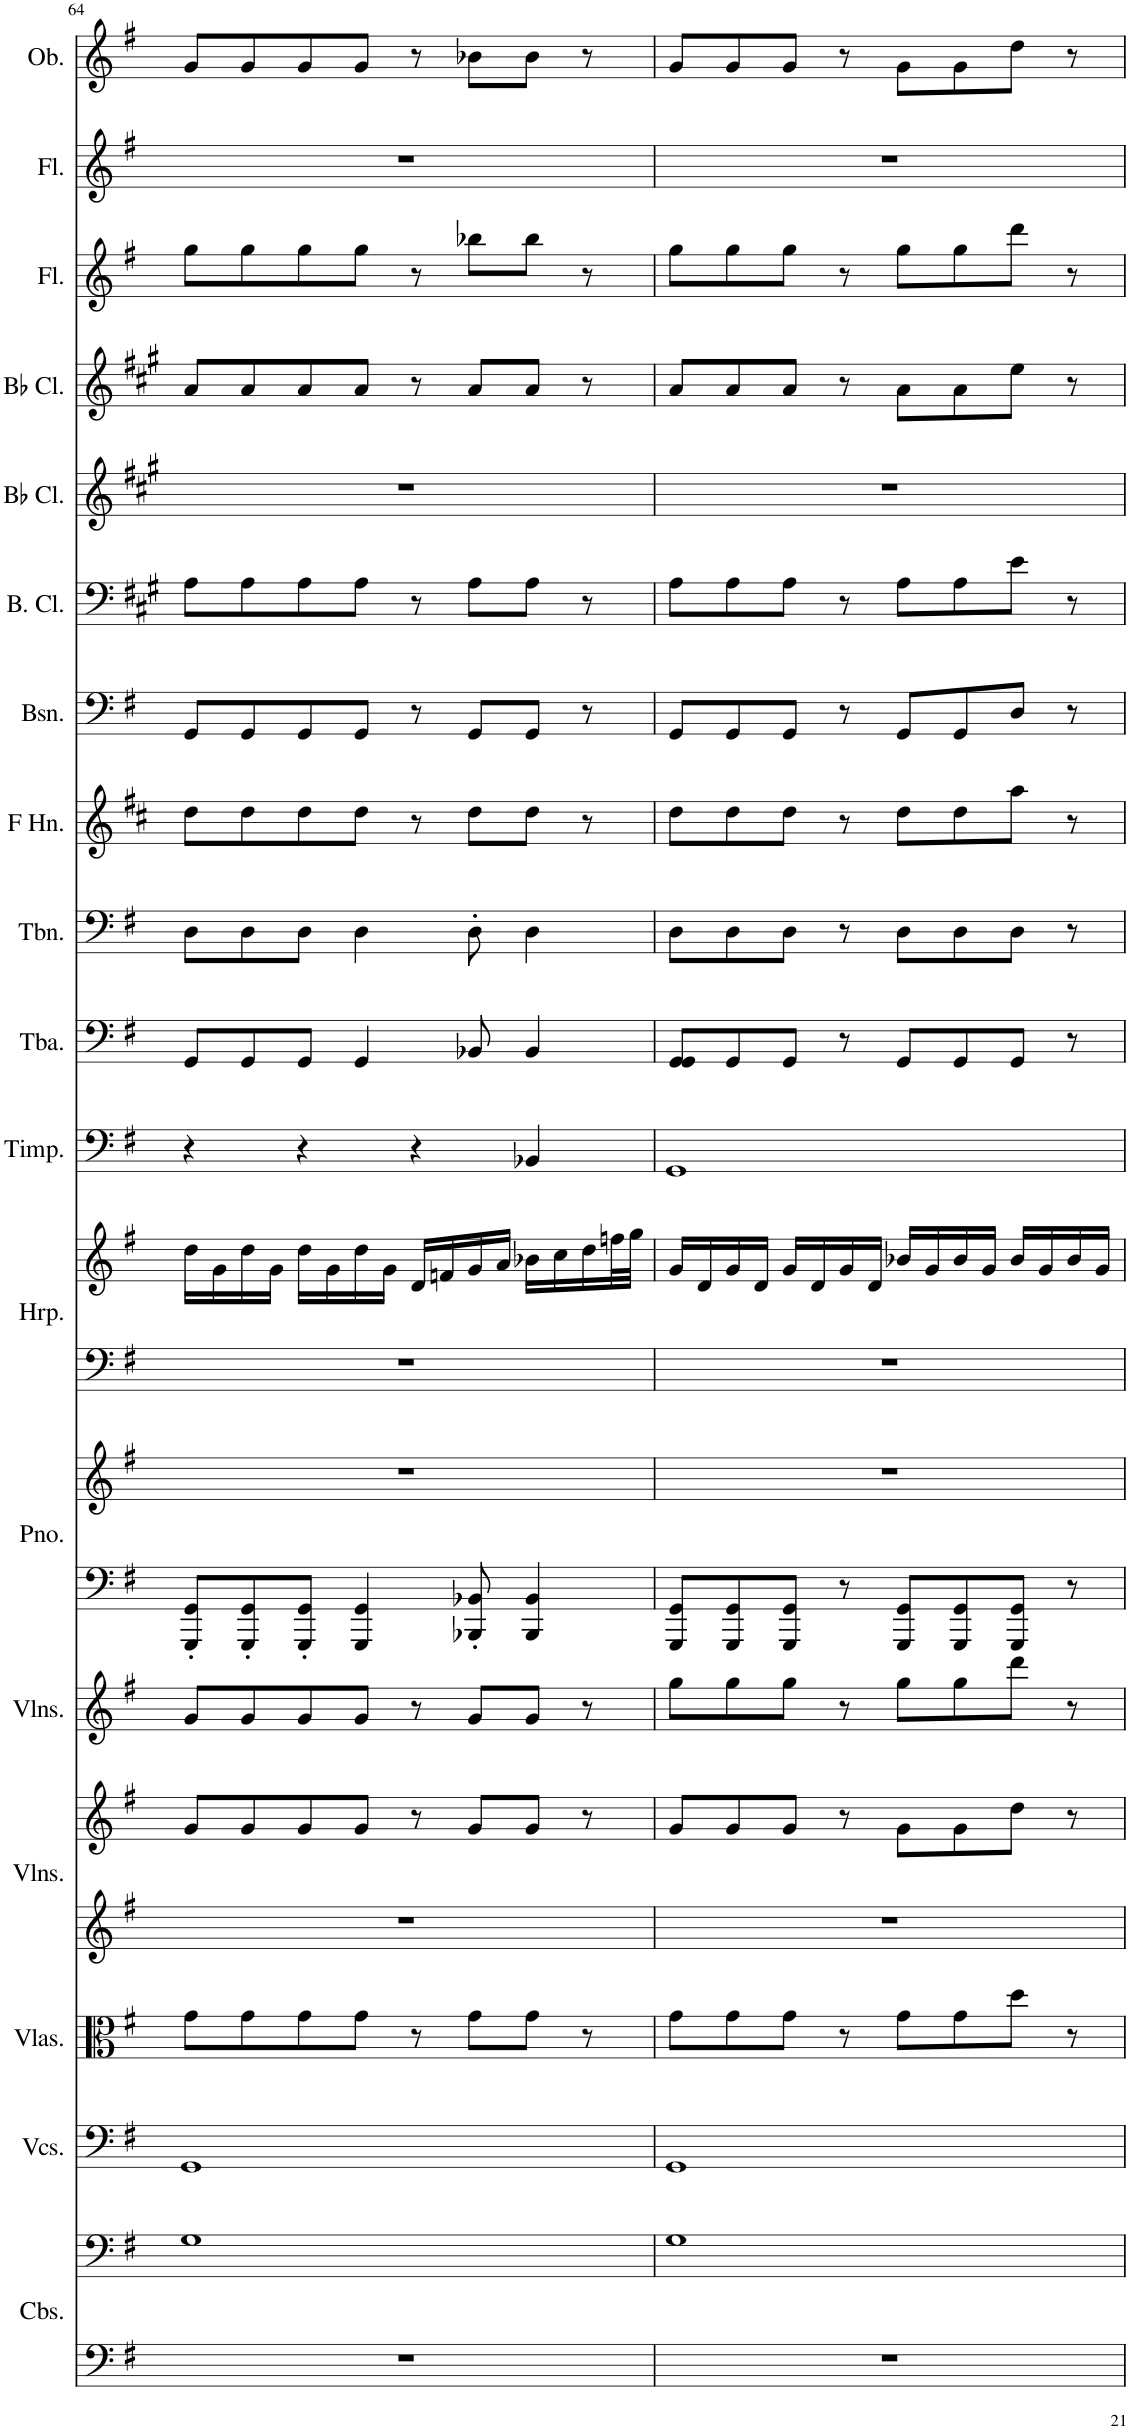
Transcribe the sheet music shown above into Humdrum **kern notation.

**kern	**kern	**kern	**kern	**kern	**kern	**kern	**kern	**kern	**kern	**kern	**kern	**kern	**kern	**kern	**kern	**kern	**kern	**kern	**kern	**kern	**kern
*part18	*part18	*part17	*part16	*part15	*part15	*part14	*part13	*part13	*part12	*part12	*part11	*part10	*part9	*part8	*part7	*part6	*part5	*part4	*part3	*part2	*part1
*staff22	*staff21	*staff20	*staff19	*staff18	*staff17	*staff16	*staff15	*staff14	*staff13	*staff12	*staff11	*staff10	*staff9	*staff8	*staff7	*staff6	*staff5	*staff4	*staff3	*staff2	*staff1
*I"Contrabasses	*	*I"Violoncellos	*I"Violas	*I"Violins	*	*I"Violins	*I"Piano	*	*I"Harp	*	*I"Timpani	*I"Tuba	*I"Trombone	*I"Horn in F	*I"Bassoon	*I"Bass Clarinet	*I"Bb Clarinet	*I"Bb Clarinet	*I"Flute	*I"Flute	*I"Oboe
*I'Cbs.	*	*I'Vcs.	*I'Vlas.	*I'Vlns.	*	*I'Vlns.	*I'Pno.	*	*I'Hrp.	*	*I'Timp.	*I'Tba.	*I'Tbn.	*	*I'Bsn.	*I'B. Cl.	*I'Bb Cl.	*I'Bb Cl.	*I'Fl.	*I'Fl.	*I'Ob.
!!LO:PB:g=z
*clefF4	*clefF4	*clefF4	*clefC3	*clefG2	*clefG2	*clefG2	*clefF4	*clefG2	*clefF4	*clefG2	*clefF4	*clefF4	*clefF4	*clefG2	*clefF4	*clefF4	*clefG2	*clefG2	*clefG2	*clefG2	*clefG2
*Trd7c12	*Trd7c12	*	*	*	*	*	*	*	*	*	*	*	*	*Trd4c7	*	*Trd8c14	*Trd1c2	*Trd1c2	*	*	*
*k[f#]	*k[f#]	*k[f#]	*k[f#]	*k[f#]	*k[f#]	*k[f#]	*k[f#]	*k[f#]	*k[f#]	*k[f#]	*k[f#]	*k[f#]	*k[f#]	*k[f#c#]	*k[f#]	*k[f#c#g#]	*k[f#c#g#]	*k[f#c#g#]	*k[f#]	*k[f#]	*k[f#]
*M4/4	*M4/4	*M4/4	*M4/4	*M4/4	*M4/4	*M4/4	*M4/4	*M4/4	*M4/4	*M4/4	*M4/4	*M4/4	*M4/4	*M4/4	*M4/4	*M4/4	*M4/4	*M4/4	*M4/4	*M4/4	*M4/4
=64	=64	=64	=64	=64	=64	=64	=64	=64	=64	=64	=64	=64	=64	=64	=64	=64	=64	=64	=64	=64	=64
1r	1G	1GG	8g\L	1r	8g/L	8g/L	8GGG/' 8GG/'L	1r	1r	16dd\LL	4r	8GG/L	8D\L	8dd\L	8GG/L	8A\L	1r	8a/L	8gg\L	1r	8g/L
.	.	.	.	.	.	.	.	.	.	16g\	.	.	.	.	.	.	.	.	.	.	.
.	.	.	8g\	.	8g/	8g/	8GGG/' 8GG/'	.	.	16dd\	.	8GG/	8D\	8dd\	8GG/	8A\	.	8a/	8gg\	.	8g/
.	.	.	.	.	.	.	.	.	.	16g\JJ	.	.	.	.	.	.	.	.	.	.	.
.	.	.	8g\	.	8g/	8g/	8GGG/' 8GG/'J	.	.	16dd\LL	4r	8GG/J	8D\J	8dd\	8GG/	8A\	.	8a/	8gg\	.	8g/
.	.	.	.	.	.	.	.	.	.	16g\	.	.	.	.	.	.	.	.	.	.	.
.	.	.	8g\J	.	8g/J	8g/J	4GGG/ 4GG/	.	.	16dd\	.	4GG/	4D\	8dd\J	8GG/J	8A\J	.	8a/J	8gg\J	.	8g/J
.	.	.	.	.	.	.	.	.	.	16g\JJ	.	.	.	.	.	.	.	.	.	.	.
.	.	.	8r	.	8r	8r	.	.	.	16d/LL	4r	.	.	8r	8r	8r	.	8r	8r	.	8r
.	.	.	.	.	.	.	.	.	.	16fn/	.	.	.	.	.	.	.	.	.	.	.
.	.	.	8g\L	.	8g/L	8g/L	8BBB-X/' 8BB-X/'	.	.	16g/	.	8BB-X/	8D'\	8dd\L	8GG/L	8A\L	.	8a/L	8bb-X\L	.	8b-X\L
.	.	.	.	.	.	.	.	.	.	16a/JJ	.	.	.	.	.	.	.	.	.	.	.
.	.	.	8g\J	.	8g/J	8g/J	4BBB-/ 4BB-/	.	.	16b-X\LL	4BB-X/	4BB-/	4D\	8dd\J	8GG/J	8A\J	.	8a/J	8bb-\J	.	8b-\J
.	.	.	.	.	.	.	.	.	.	16cc\	.	.	.	.	.	.	.	.	.	.	.
.	.	.	8r	.	8r	8r	.	.	.	16dd\	.	.	.	8r	8r	8r	.	8r	8r	.	8r
.	.	.	.	.	.	.	.	.	.	32ffn\L	.	.	.	.	.	.	.	.	.	.	.
.	.	.	.	.	.	.	.	.	.	32gg\JJJ	.	.	.	.	.	.	.	.	.	.	.
=65	=65	=65	=65	=65	=65	=65	=65	=65	=65	=65	=65	=65	=65	=65	=65	=65	=65	=65	=65	=65	=65
1r	1G	1GG	8g\L	1r	8g/L	8gg\L	8GGG/ 8GG/L	1r	1r	16g/LL	1GG	8GG/ 8GG/L	8D\L	8dd\L	8GG/L	8A\L	1r	8a/L	8gg\L	1r	8g/L
.	.	.	.	.	.	.	.	.	.	16d/	.	.	.	.	.	.	.	.	.	.	.
.	.	.	8g\	.	8g/	8gg\	8GGG/ 8GG/	.	.	16g/	.	8GG/	8D\	8dd\	8GG/	8A\	.	8a/	8gg\	.	8g/
.	.	.	.	.	.	.	.	.	.	16d/JJ	.	.	.	.	.	.	.	.	.	.	.
.	.	.	8g\J	.	8g/J	8gg\J	8GGG/ 8GG/J	.	.	16g/LL	.	8GG/J	8D\J	8dd\J	8GG/J	8A\J	.	8a/J	8gg\J	.	8g/J
.	.	.	.	.	.	.	.	.	.	16d/	.	.	.	.	.	.	.	.	.	.	.
.	.	.	8r	.	8r	8r	8r	.	.	16g/	.	8r	8r	8r	8r	8r	.	8r	8r	.	8r
.	.	.	.	.	.	.	.	.	.	16d/JJ	.	.	.	.	.	.	.	.	.	.	.
.	.	.	8g\L	.	8g\L	8gg\L	8GGG/ 8GG/L	.	.	16b-X/LL	.	8GG/L	8D\L	8dd\L	8GG/L	8A\L	.	8a\L	8gg\L	.	8g\L
.	.	.	.	.	.	.	.	.	.	16g/	.	.	.	.	.	.	.	.	.	.	.
.	.	.	8g\	.	8g\	8gg\	8GGG/ 8GG/	.	.	16b-/	.	8GG/	8D\	8dd\	8GG/	8A\	.	8a\	8gg\	.	8g\
.	.	.	.	.	.	.	.	.	.	16g/JJ	.	.	.	.	.	.	.	.	.	.	.
.	.	.	8dd\J	.	8dd\J	8ddd\J	8GGG/ 8GG/J	.	.	16b-/LL	.	8GG/J	8D\J	8aa\J	8D/J	8e\J	.	8ee\J	8ddd\J	.	8dd\J
.	.	.	.	.	.	.	.	.	.	16g/	.	.	.	.	.	.	.	.	.	.	.
.	.	.	8r	.	8r	8r	8r	.	.	16b-/	.	8r	8r	8r	8r	8r	.	8r	8r	.	8r
.	.	.	.	.	.	.	.	.	.	16g/JJ	.	.	.	.	.	.	.	.	.	.	.
=	=	=	=	=	=	=	=	=	=	=	=	=	=	=	=	=	=	=	=	=	=
*-	*-	*-	*-	*-	*-	*-	*-	*-	*-	*-	*-	*-	*-	*-	*-	*-	*-	*-	*-	*-	*-
